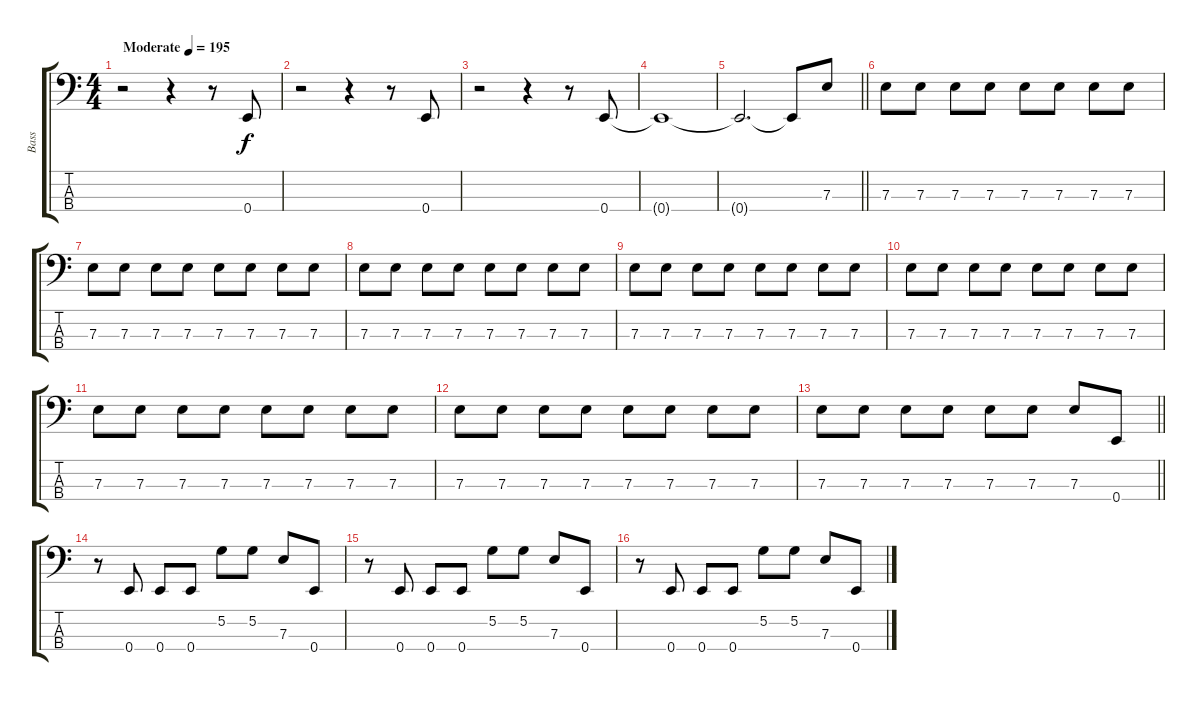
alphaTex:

\track ("Bass" "Bass") {instrument electricbassfinger}
\staff {score tabs}
\tuning (G2 D2 A1 E1) {hide}
\ts (4 4)
\tempo (195 "Moderate")
\clef f4
\ks c
r.2{dy f instrument electricbassfinger} r.4 r.8 0.4.8 |
r.2 r.4 r.8 0.4.8 |
r.2 r.4 r.8 0.4.8 |
0.4{t}.1 |
\barLineRight lightlight
0.4{t}.2{d} 0.4{t}.8 7.3.8 |
7.3.8 7.3.8 7.3.8 7.3.8 7.3.8 7.3.8 7.3.8 7.3.8 |
7.3.8 7.3.8 7.3.8 7.3.8 7.3.8 7.3.8 7.3.8 7.3.8 |
7.3.8 7.3.8 7.3.8 7.3.8 7.3.8 7.3.8 7.3.8 7.3.8 |
7.3.8 7.3.8 7.3.8 7.3.8 7.3.8 7.3.8 7.3.8 7.3.8 |
7.3.8 7.3.8 7.3.8 7.3.8 7.3.8 7.3.8 7.3.8 7.3.8 |
7.3.8 7.3.8 7.3.8 7.3.8 7.3.8 7.3.8 7.3.8 7.3.8 |
7.3.8 7.3.8 7.3.8 7.3.8 7.3.8 7.3.8 7.3.8 7.3.8 |
\barLineRight lightlight
7.3.8 7.3.8 7.3.8 7.3.8 7.3.8 7.3.8 7.3.8 0.4.8 |
r.8 0.4.8 0.4.8 0.4.8 5.2.8 5.2.8 7.3.8 0.4.8 |
r.8 0.4.8 0.4.8 0.4.8 5.2.8 5.2.8 7.3.8 0.4.8 |
r.8 0.4.8 0.4.8 0.4.8 5.2.8 5.2.8 7.3.8 0.4.8
